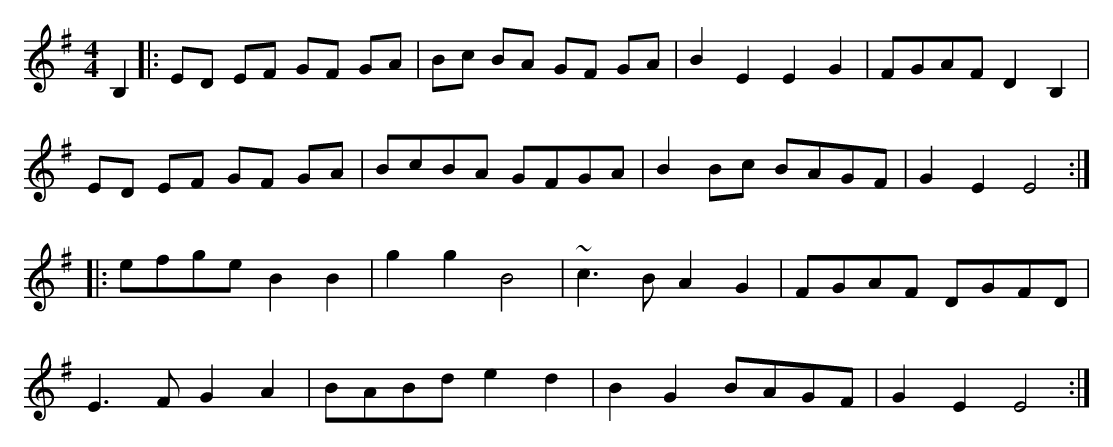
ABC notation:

X:1
M:4/4
K:Emin
B,2|:ED EF GF GA|Bc BA GF GA|B2E2 E2G2|FGAF D2B,2|
ED EF GF GA|BcBA GFGA|B2Bc BAGF|G2E2 E4:|
|:efge B2B2|g2g2 B4|~c3 B A2 G2|FGAF DGFD|
E3F G2A2|BABd e2d2|B2 G2 BAGF|G2E2 E4:|
